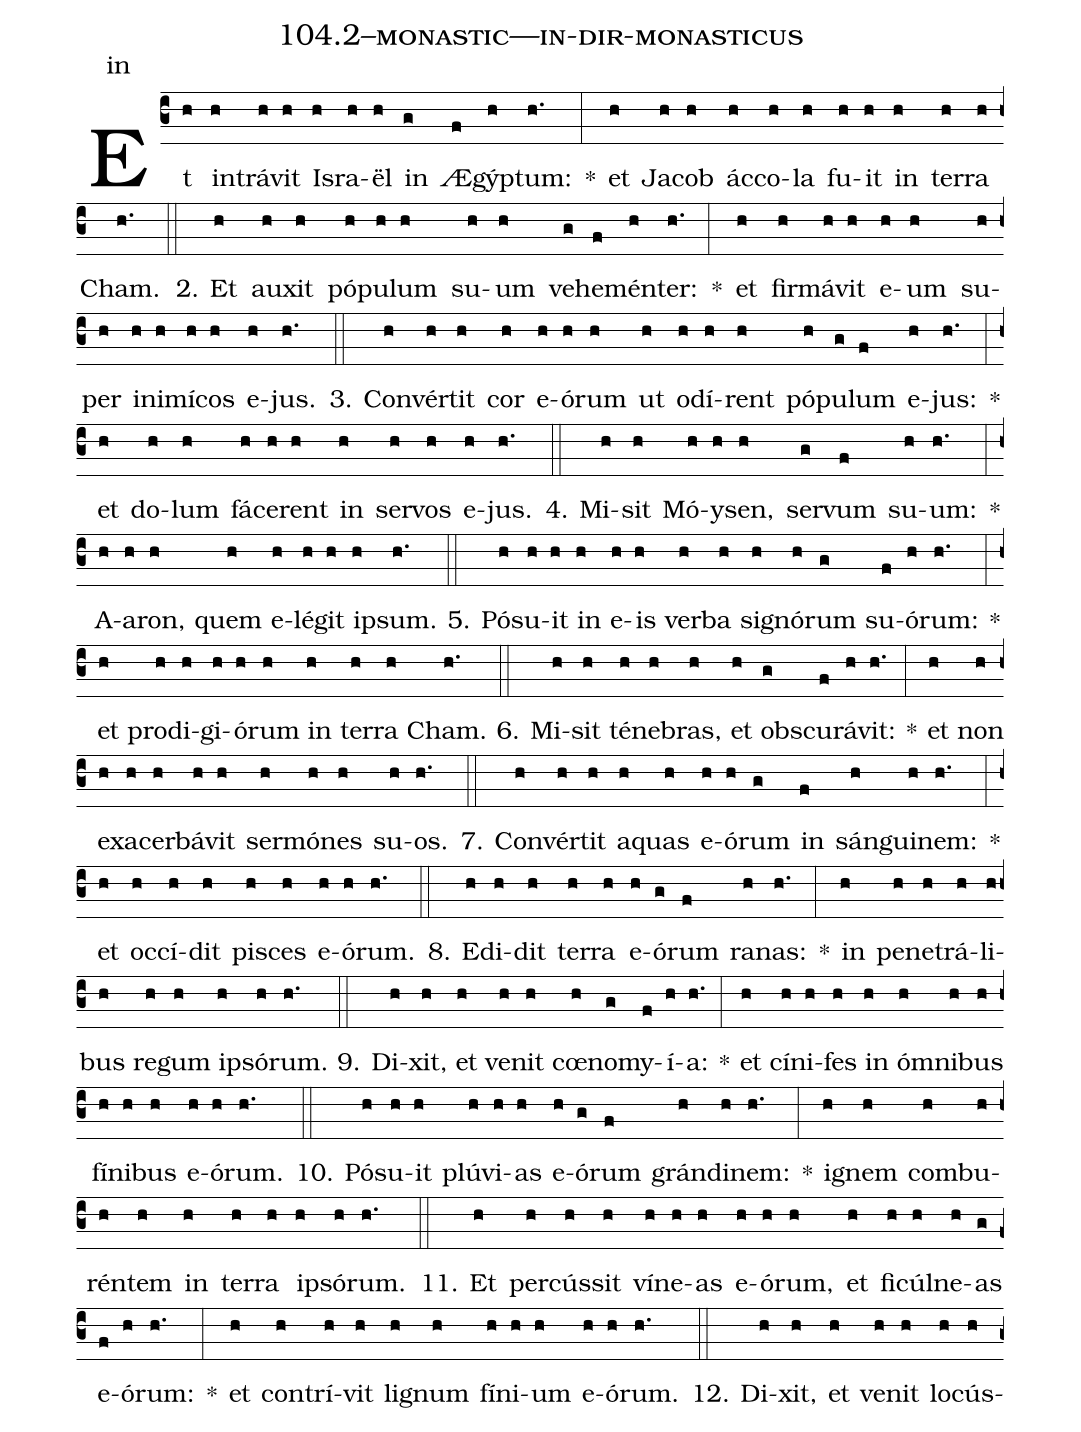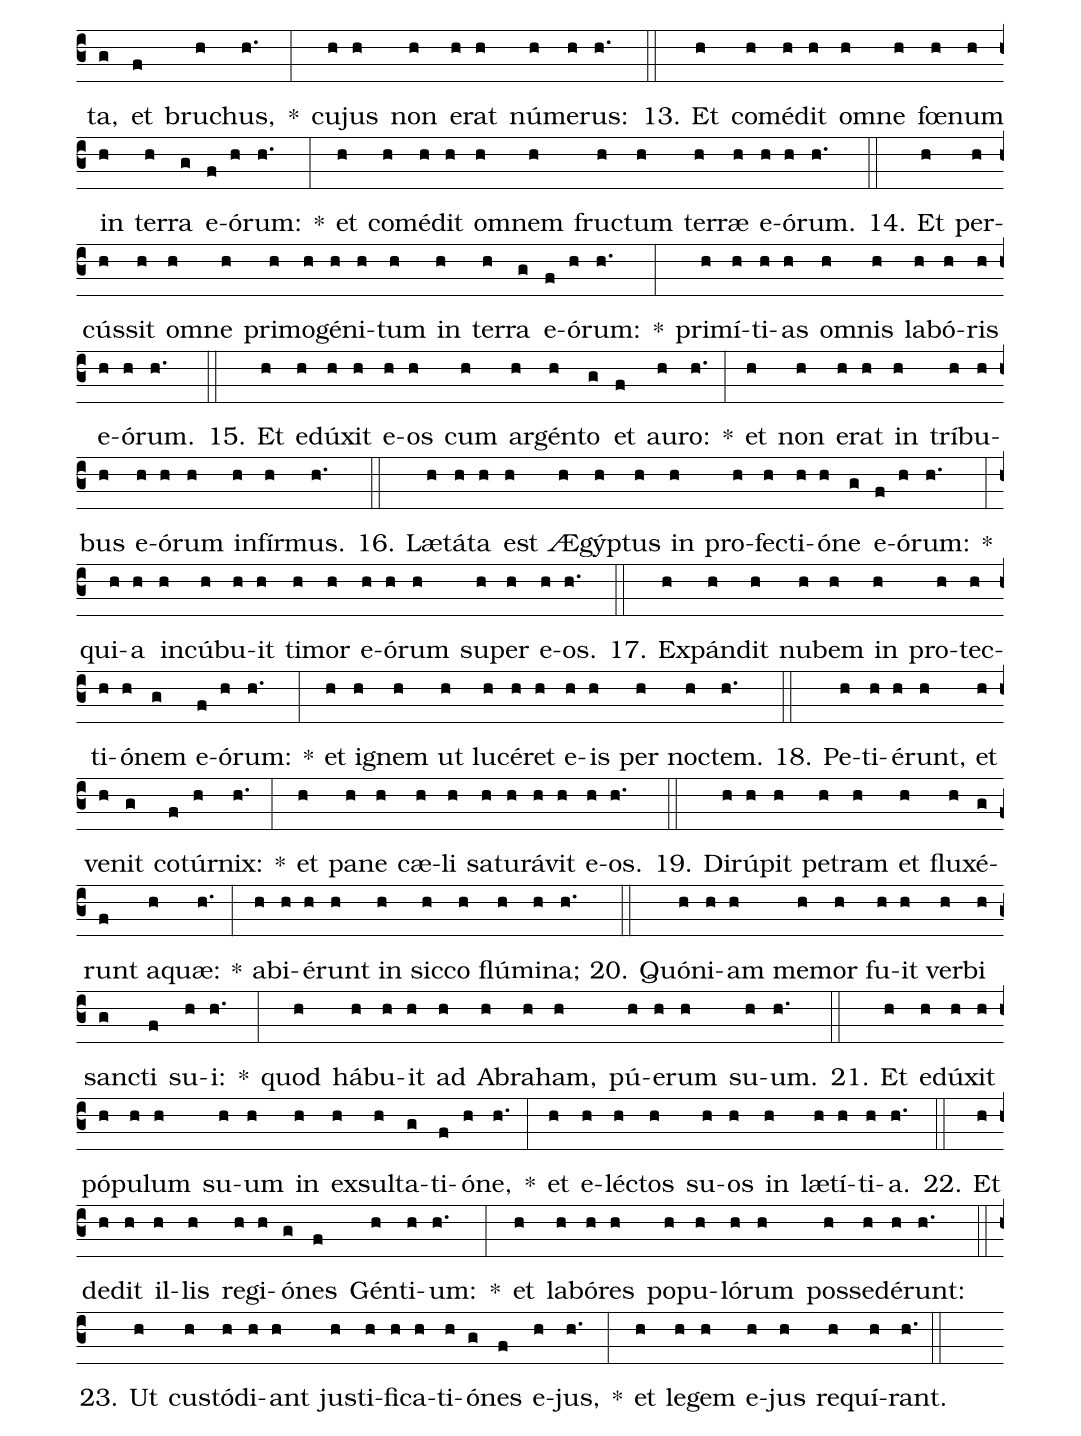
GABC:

name: 104.2--monastic---in-dir-monasticus;
annotation: in;
%%
(c3)Et(h) in(h)trá(h)vit(h) Is(h)ra(h)ël(h) in(g) Æ(f)gýp(h)tum:(h.) *(:) et(h) Ja(h)cob(h) ác(h)co(h)la(h) fu(h)it(h) in(h) ter(h)ra(h) Cham.(h.) (::)
2. Et(h) au(h)xit(h) pó(h)pu(h)lum(h) su(h)um(h) ve(g)he(f)mén(h)ter:(h.) *(:) et(h) fir(h)má(h)vit(h) e(h)um(h) su(h)per(h) in(h)i(h)mí(h)cos(h) e(h)jus.(h.) (::)
3. Con(h)vér(h)tit(h) cor(h) e(h)ó(h)rum(h) ut(h) o(h)dí(h)rent(h) pó(h)pu(g)lum(f) e(h)jus:(h.) *(:) et(h) do(h)lum(h) fá(h)ce(h)rent(h) in(h) ser(h)vos(h) e(h)jus.(h.) (::)
4. Mi(h)sit(h) Mó(h)y(h)sen,(h) ser(g)vum(f) su(h)um:(h.) *(:) A(h)a(h)ron,(h) quem(h) e(h)lé(h)git(h) ip(h)sum.(h.) (::)
5. Pó(h)su(h)it(h) in(h) e(h)is(h) ver(h)ba(h) si(h)gnó(h)rum(g) su(f)ó(h)rum:(h.) *(:) et(h) prod(h)i(h)gi(h)ó(h)rum(h) in(h) ter(h)ra(h) Cham.(h.) (::)
6. Mi(h)sit(h) té(h)ne(h)bras,(h) et(h) obs(g)cu(f)rá(h)vit:(h.) *(:) et(h) non(h) ex(h)a(h)cer(h)bá(h)vit(h) ser(h)mó(h)nes(h) su(h)os.(h.) (::)
7. Con(h)vér(h)tit(h) a(h)quas(h) e(h)ó(h)rum(g) in(f) sán(h)gui(h)nem:(h.) *(:) et(h) oc(h)cí(h)dit(h) pi(h)sces(h) e(h)ó(h)rum.(h.) (::)
8. E(h)di(h)dit(h) ter(h)ra(h) e(h)ó(g)rum(f) ra(h)nas:(h.) *(:) in(h) pe(h)ne(h)trá(h)li(h)bus(h) re(h)gum(h) ip(h)só(h)rum.(h.) (::)
9. Di(h)xit,(h) et(h) ve(h)nit(h) cœ(h)no(g)my(f)í(h)a:(h.) *(:) et(h) cí(h)ni(h)fes(h) in(h) óm(h)ni(h)bus(h) fí(h)ni(h)bus(h) e(h)ó(h)rum.(h.) (::)
10. Pó(h)su(h)it(h) plú(h)vi(h)as(h) e(h)ó(g)rum(f) grán(h)di(h)nem:(h.) *(:) i(h)gnem(h) com(h)bu(h)rén(h)tem(h) in(h) ter(h)ra(h) ip(h)só(h)rum.(h.) (::)
11. Et(h) per(h)cús(h)sit(h) ví(h)ne(h)as(h) e(h)ó(h)rum,(h) et(h) fi(h)cúl(h)ne(h)as(g) e(f)ó(h)rum:(h.) *(:) et(h) con(h)trí(h)vit(h) li(h)gnum(h) fí(h)ni(h)um(h) e(h)ó(h)rum.(h.) (::)
12. Di(h)xit,(h) et(h) ve(h)nit(h) lo(h)cús(h)ta,(g) et(f) bru(h)chus,(h.) *(:) cu(h)jus(h) non(h) e(h)rat(h) nú(h)me(h)rus:(h.) (::)
13. Et(h) com(h)é(h)dit(h) om(h)ne(h) fœ(h)num(h) in(h) ter(h)ra(g) e(f)ó(h)rum:(h.) *(:) et(h) com(h)é(h)dit(h) om(h)nem(h) fruc(h)tum(h) ter(h)ræ(h) e(h)ó(h)rum.(h.) (::)
14. Et(h) per(h)cús(h)sit(h) om(h)ne(h) pri(h)mo(h)gé(h)ni(h)tum(h) in(h) ter(h)ra(g) e(f)ó(h)rum:(h.) *(:) pri(h)mí(h)ti(h)as(h) om(h)nis(h) la(h)bó(h)ris(h) e(h)ó(h)rum.(h.) (::)
15. Et(h) e(h)dú(h)xit(h) e(h)os(h) cum(h) ar(h)gén(h)to(g) et(f) au(h)ro:(h.) *(:) et(h) non(h) e(h)rat(h) in(h) trí(h)bu(h)bus(h) e(h)ó(h)rum(h) in(h)fír(h)mus.(h.) (::)
16. Læ(h)tá(h)ta(h) est(h) Æ(h)gýp(h)tus(h) in(h) pro(h)fec(h)ti(h)ó(h)ne(g) e(f)ó(h)rum:(h.) *(:) qui(h)a(h) in(h)cú(h)bu(h)it(h) ti(h)mor(h) e(h)ó(h)rum(h) su(h)per(h) e(h)os.(h.) (::)
17. Ex(h)pán(h)dit(h) nu(h)bem(h) in(h) pro(h)tec(h)ti(h)ó(h)nem(g) e(f)ó(h)rum:(h.) *(:) et(h) i(h)gnem(h) ut(h) lu(h)cé(h)ret(h) e(h)is(h) per(h) noc(h)tem.(h.) (::)
18. Pe(h)ti(h)é(h)runt,(h) et(h) ve(h)nit(g) co(f)túr(h)nix:(h.) *(:) et(h) pa(h)ne(h) cæ(h)li(h) sa(h)tu(h)rá(h)vit(h) e(h)os.(h.) (::)
19. Di(h)rú(h)pit(h) pe(h)tram(h) et(h) flu(h)xé(g)runt(f) a(h)quæ:(h.) *(:) ab(h)i(h)é(h)runt(h) in(h) sic(h)co(h) flú(h)mi(h)na;(h.) (::)
20. Quón(h)i(h)am(h) me(h)mor(h) fu(h)it(h) ver(h)bi(h) sanc(g)ti(f) su(h)i:(h.) *(:) quod(h) há(h)bu(h)it(h) ad(h) A(h)bra(h)ham,(h) pú(h)e(h)rum(h) su(h)um.(h.) (::)
21. Et(h) e(h)dú(h)xit(h) pó(h)pu(h)lum(h) su(h)um(h) in(h) ex(h)sul(h)ta(g)ti(f)ó(h)ne,(h.) *(:) et(h) e(h)léc(h)tos(h) su(h)os(h) in(h) læ(h)tí(h)ti(h)a.(h.) (::)
22. Et(h) de(h)dit(h) il(h)lis(h) re(h)gi(h)ó(g)nes(f) Gén(h)ti(h)um:(h.) *(:) et(h) la(h)bó(h)res(h) po(h)pu(h)ló(h)rum(h) pos(h)se(h)dé(h)runt:(h.) (::)
23. Ut(h) cus(h)tó(h)di(h)ant(h) jus(h)ti(h)fi(h)ca(h)ti(h)ó(g)nes(f) e(h)jus,(h.) *(:) et(h) le(h)gem(h) e(h)jus(h) re(h)quí(h)rant.(h.) (::)
